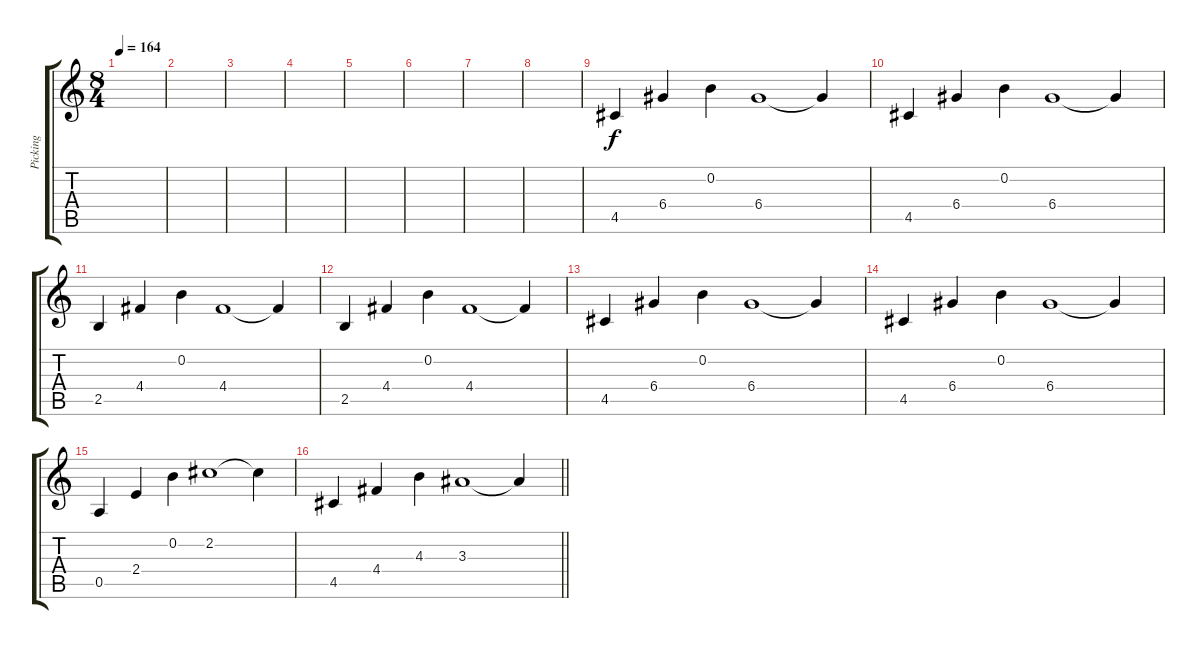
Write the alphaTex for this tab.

\track ("Picking" "Picking") {instrument electricguitarclean}
\staff {score tabs}
\tuning (E4 B3 G3 D3 A2 E2) {hide}
\ts (8 4)
\tempo 164
\clef g2
\ks c
|
|
|
|
|
|
|
|
4.5.4 6.4.4 0.2.4 6.4.1 6.4{t}.4 |
4.5.4 6.4.4 0.2.4 6.4.1 6.4{t}.4 |
2.5.4 4.4.4 0.2.4 4.4.1 4.4{t}.4 |
2.5.4 4.4.4 0.2.4 4.4.1 4.4{t}.4 |
4.5.4 6.4.4 0.2.4 6.4.1 6.4{t}.4 |
4.5.4 6.4.4 0.2.4 6.4.1 6.4{t}.4 |
0.5.4 2.4.4 0.2.4 2.2.1 2.2{t}.4 |
\barLineRight lightlight
4.5.4 4.4.4 4.3.4 3.3.1 3.3{t}.4
